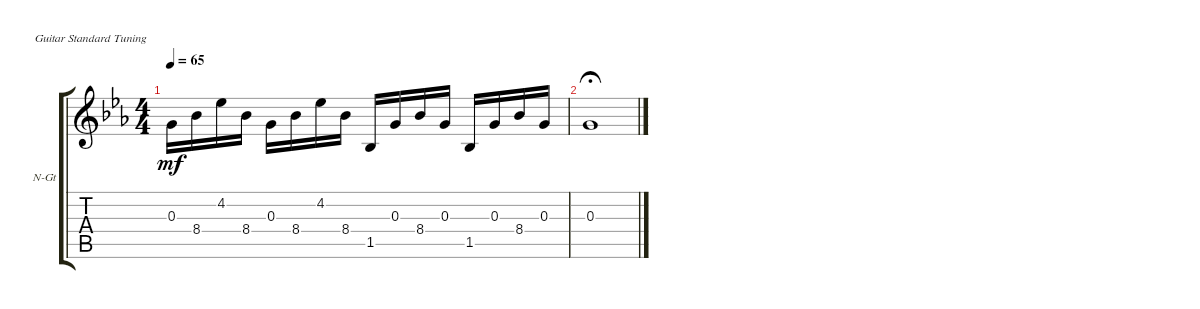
\defaultSystemsLayout 4
\bracketExtendMode groupsimilarinstruments
\firstSystemTrackNameOrientation horizontal
\otherSystemsTrackNameOrientation horizontal
\track ("Nylon Guitar" "N-Gt") {instrument acousticguitarnylon}
\staff {score tabs}
\tuning (E4 B3 G3 D3 A2 E2)
\ts (4 4)
\tempo 65
\clef g2
\ks eb
0.3.16{dy mf} 8.4.16 4.2.16 8.4.16 0.3.16 8.4.16 4.2.16 8.4.16 1.5.16 0.3.16 8.4.16 0.3.16 1.5.16 0.3.16 8.4.16 0.3.16 |
0.3.1{fermata (medium 0.5)}
